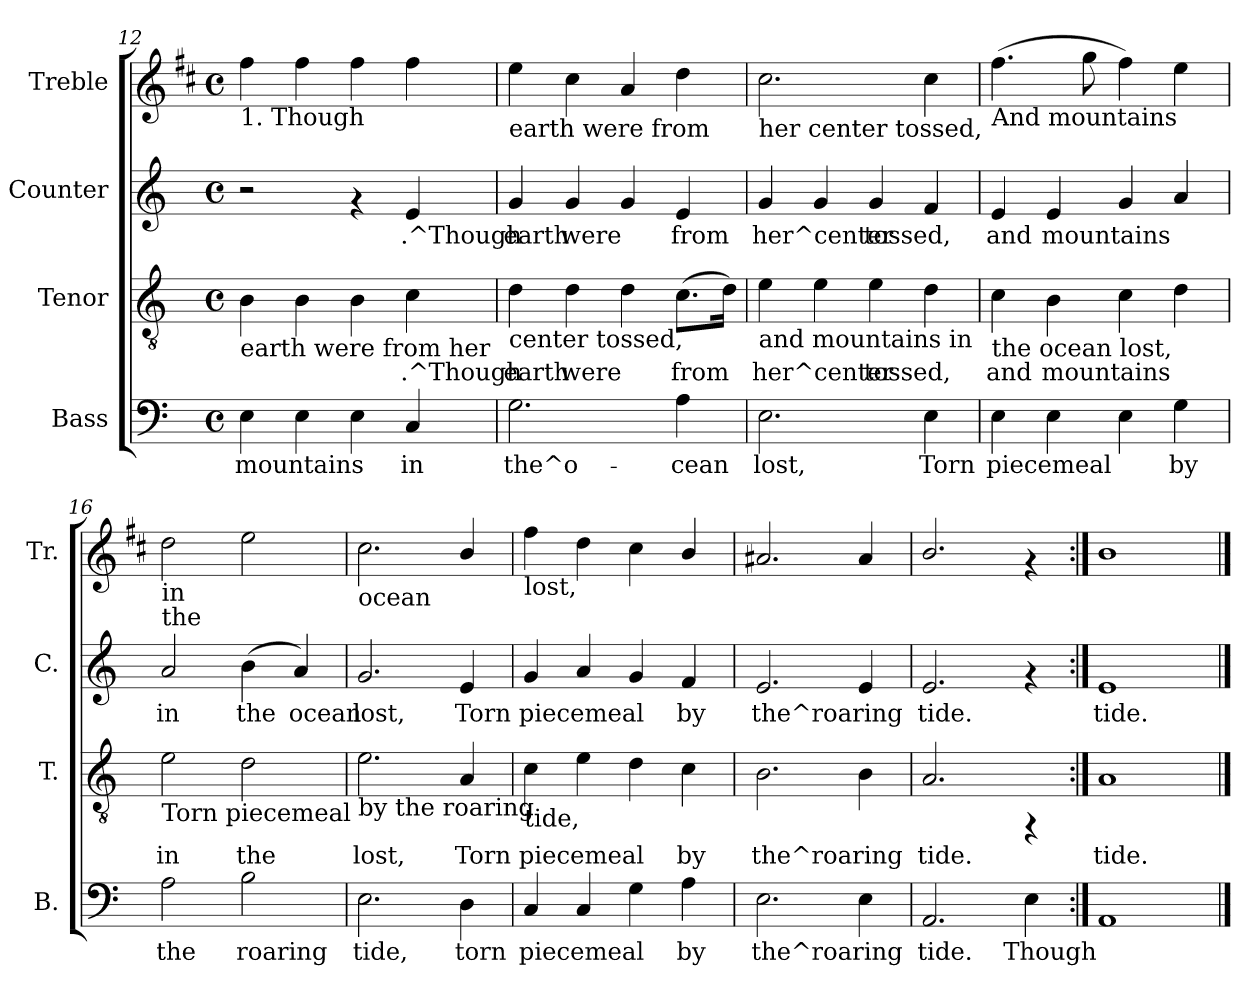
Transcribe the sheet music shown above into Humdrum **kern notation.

**kern	**text	**kern	**text	**kern	**text	**kern
*part4	*part4	*part3	*part3	*part2	*part2	*part1
*staff4	*staff4	*staff3	*staff3	*staff2	*staff2	*staff1
*I"Bass	*	*I"Tenor	*	*I"Counter	*	*I"Treble
*I'B.	*	*I'T.	*	*I'C.	*	*I'Tr.
*clefF4	*	*clefGv2	*	*clefG2	*	*clefG2
*	*	*	*	*	*	*ITrd1c2
*k[]	*	*k[]	*	*k[]	*	*k[]
*C:	*	*C:	*	*C:	*	*C:
*M4/4	*	*M4/4	*	*M4/4	*	*M4/4
*met(c)	*	*met(c)	*	*met(c)	*	*met(c)
=12	=12	=12	=12	=12	=12	=12
!	!	!	!	!	!	!LO:TX:b:t=1. Though
!	!	!LO:TX:b:t=earth were from her	!	!	!	!
!	!LO:LY:b:cj	!	!LO:LY:a:rj	!	!	!
4E\	mountains	4B\	.	2r	.	4ee\
!	!LO:LY:b:cj	!	!LO:LY:a:rj	!	!	!
4E\	.	4B>\	.	.	.	4ee\
!	!LO:LY:b:cj	!	!LO:LY:a:rj	!	!	!
4E\	.	4B\	.	4rf	.	4ee\
!	!LO:LY:b:cj	!	!LO:LY:a:rj	!	!LO:LY:b:rj	!
4C/	in	4c\	.^Though	4e/	.^Though	4ee\
=13	=13	=13	=13	=13	=13	=13
!	!	!	!	!	!	!LO:TX:b:t=earth were from
!	!	!LO:TX:b:t=center tossed,	!	!	!	!
!	!LO:LY:b:cj	!	!LO:LY:a:rj	!	!LO:LY:b:rj	!
2.G\	the^o-	4d\	earth	4g/	earth	4dd\
!	!	!	!LO:LY:a:rj	!	!LO:LY:b:rj	!
.	.	4d\	were	4g/	were	4b\
!	!	!	!LO:LY:a:rj	!	!LO:LY:b:rj	!
.	.	4d\	.	4g/	.	4g/
!	!LO:LY:b:cj	!	!LO:LY:a:rj	!	!LO:LY:b:rj	!
4A\	-cean	(>8.c\L	from	4e/	from	4cc\
!	!	!	!LO:LY:a:rj	!	!	!
.	.	16d\J)	.	.	.	.
=14	=14	=14	=14	=14	=14	=14
!	!	!	!	!	!	!LO:TX:b:t=her center tossed,
!	!	!LO:TX:b:t=and mountains in	!	!	!	!
!	!LO:LY:b:cj	!	!LO:LY:a:rj	!	!LO:LY:b:rj	!
2.E\	lost,	4e\	her^center	4g/	her^center	2.b\
!	!	!	!LO:LY:a:rj	!	!LO:LY:b:rj	!
.	.	4e\	.	4g/	.	.
!	!	!	!LO:LY:a:rj	!	!LO:LY:b:rj	!
.	.	4e\	tossed,	4g/	tossed,	.
!	!LO:LY:b:cj	!	!LO:LY:a:rj	!	!LO:LY:b:rj	!
4E\	Torn	4d\	.	4f/	.	4b\
=15	=15	=15	=15	=15	=15	=15
!	!	!	!	!	!	!LO:TX:b:t=And mountains
!	!	!LO:TX:b:t=the ocean lost,	!	!	!	!
!	!LO:LY:b:cj	!	!LO:LY:a:rj	!	!LO:LY:b:rj	!
4E\	piecemeal	4c\	and	4e/	and	(>4.ee>\
!	!LO:LY:b:cj	!	!LO:LY:a:rj	!	!LO:LY:b:rj	!
4E\	.	4B\	mountains	4e/	mountains	.
.	.	.	.	.	.	8ff\
!	!LO:LY:b:cj	!	!LO:LY:a:rj	!	!LO:LY:b:rj	!
4E\	.	4c\	.	4g/	.	4ee\)
!	!LO:LY:b:cj	!	!LO:LY:a:rj	!	!LO:LY:b:rj	!
4G\	by	4d\	.	4a/	.	4dd\
=16	=16	=16	=16	=16	=16	=16
!	!	!	!	!	!	!LO:TX:b:t=in
!	!	!	!	!	!	!LO:TX:b:t=the
!	!	!LO:TX:b:t=Torn piecemeal	!	!	!	!
!	!LO:LY:b:cj	!	!LO:LY:a:rj	!	!LO:LY:b:rj	!
2A\	the	2e\	in	2a/	in	2cc\
!	!LO:LY:b:cj	!	!LO:LY:a:rj	!	!LO:LY:b:rj	!
2B\	roaring	2d\	the	(>4b\	the	2dd\
!	!	!	!	!	!LO:LY:b:rj	!
.	.	.	.	4a/)	ocean	.
=17	=17	=17	=17	=17	=17	=17
!	!	!	!	!	!	!LO:TX:b:t=ocean
!	!	!LO:TX:b:t=by the roaring	!	!	!	!
!	!LO:LY:b:cj	!	!LO:LY:a:rj	!	!LO:LY:b:rj	!
2.E\	tide,	2.e\	lost,	2.g/	lost,	2.b\
!	!LO:LY:b:cj	!	!LO:LY:a:rj	!	!LO:LY:b:rj	!
4D\	torn	4A/	Torn	4e/	Torn	4a/
=18	=18	=18	=18	=18	=18	=18
!	!	!	!	!	!	!LO:TX:b:t=lost,
!	!	!LO:TX:b:t=tide,	!	!	!	!
!	!LO:LY:b:cj	!	!LO:LY:a:rj	!	!LO:LY:b:rj	!
4C/	piecemeal	4c\	piecemeal	4g/	piecemeal	4ee\
!	!LO:LY:b:cj	!	!LO:LY:a:rj	!	!LO:LY:b:rj	!
4C/	.	4e\	.	4a/	.	4cc\
!	!LO:LY:b:cj	!	!LO:LY:a:rj	!	!LO:LY:b:rj	!
4G\	.	4d\	.	4g/	.	4b\
!	!LO:LY:b:cj	!	!LO:LY:a:rj	!	!LO:LY:b:rj	!
4A\	by	4c\	by	4f/	by	4a/
=19	=19	=19	=19	=19	=19	=19
!	!LO:LY:b:cj	!	!LO:LY:a:rj	!	!LO:LY:b:rj	!
2.E\	the^roaring	2.B\	the^roaring	2.e/	the^roaring	2.g#X/
!	!LO:LY:b:cj	!	!LO:LY:a:rj	!	!LO:LY:b:rj	!
4E\	.	4B\	.	4e/	.	4g#/
=20	=20	=20	=20	=20	=20	=20
!	!LO:LY:b:cj	!	!LO:LY:a:rj	!	!LO:LY:b:rj	!
2.AA/	tide.	2.A/	tide.	2.e/	tide.	2.a/
!	!LO:LY:b:cj	!	!	!	!	!
4E\	Though	4rFF	.	4rf	.	4rf
=21:|!	=21:|!	=21:|!	=21:|!	=21:|!	=21:|!	=21:|!
!	!LO:LY:b:cj	!	!LO:LY:a:rj	!	!LO:LY:b:rj	!
1AA	.	1A	tide.	1e	tide.	1a
==	==	==	==	==	==	==
*-	*-	*-	*-	*-	*-	*-
